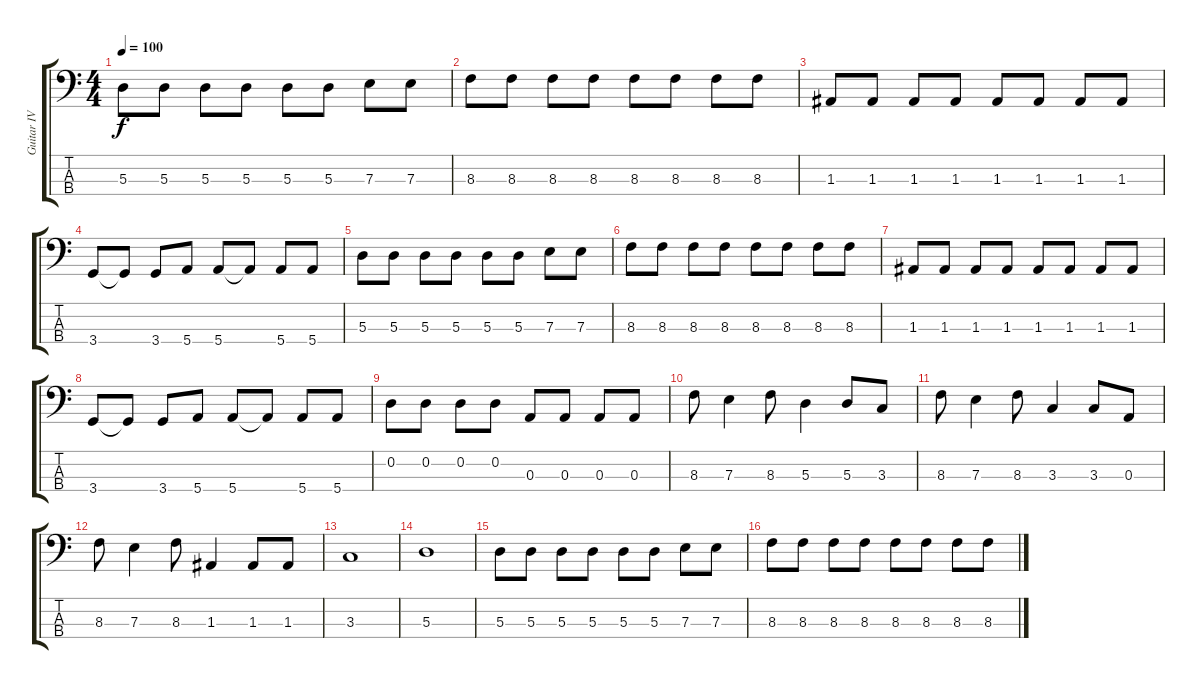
\track ("Guitar IV - Bass" "Guitar IV ") {instrument electricbassfinger}
\staff {score tabs}
\tuning (G2 D2 A1 E1) {hide}
\ts (4 4)
\tempo 100
\clef f4
\ks c
5.3.8{dy f} 5.3.8 5.3.8 5.3.8 5.3.8 5.3.8 7.3.8 7.3.8 |
8.3.8 8.3.8 8.3.8 8.3.8 8.3.8 8.3.8 8.3.8 8.3.8 |
1.3.8 1.3.8 1.3.8 1.3.8 1.3.8 1.3.8 1.3.8 1.3.8 |
3.4.8 3.4{t}.8 3.4.8 5.4.8 5.4.8 5.4{t}.8 5.4.8 5.4.8 |
5.3.8 5.3.8 5.3.8 5.3.8 5.3.8 5.3.8 7.3.8 7.3.8 |
8.3.8 8.3.8 8.3.8 8.3.8 8.3.8 8.3.8 8.3.8 8.3.8 |
1.3.8 1.3.8 1.3.8 1.3.8 1.3.8 1.3.8 1.3.8 1.3.8 |
3.4.8 3.4{t}.8 3.4.8 5.4.8 5.4.8 5.4{t}.8 5.4.8 5.4.8 |
0.2.8 0.2.8 0.2.8 0.2.8 0.3.8 0.3.8 0.3.8 0.3.8 |
8.3.8 7.3.4 8.3.8 5.3.4 5.3.8 3.3.8 |
8.3.8 7.3.4 8.3.8 3.3.4 3.3.8 0.3.8 |
8.3.8 7.3.4 8.3.8 1.3.4 1.3.8 1.3.8 |
3.3.1 |
5.3.1 |
5.3.8 5.3.8 5.3.8 5.3.8 5.3.8 5.3.8 7.3.8 7.3.8 |
8.3.8 8.3.8 8.3.8 8.3.8 8.3.8 8.3.8 8.3.8 8.3.8
